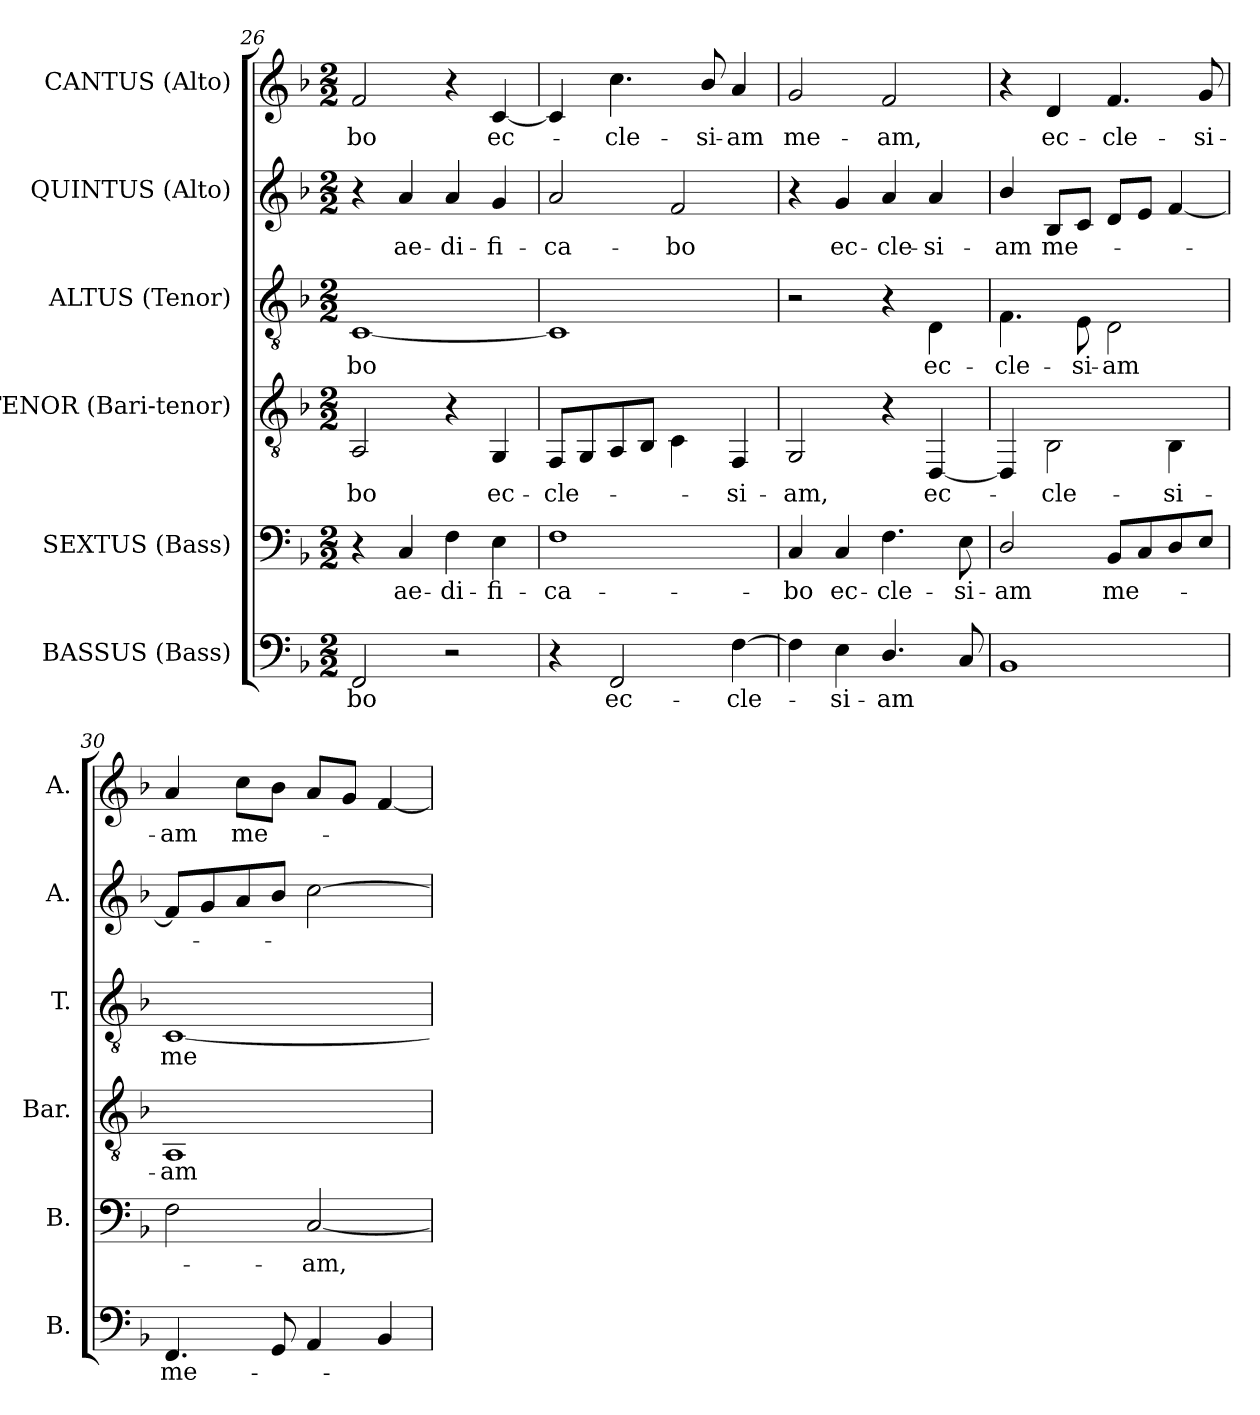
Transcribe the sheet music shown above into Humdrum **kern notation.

**kern	**text	**kern	**text	**kern	**text	**kern	**text	**kern	**text	**kern	**text
*part6	*part6	*part5	*part5	*part4	*part4	*part3	*part3	*part2	*part2	*part1	*part1
*staff6	*staff6	*staff5	*staff5	*staff4	*staff4	*staff3	*staff3	*staff2	*staff2	*staff1	*staff1
*I"BASSUS (Bass)	*	*I"SEXTUS (Bass)	*	*I"TENOR (Bari-tenor)	*	*I"ALTUS (Tenor)	*	*I"QUINTUS (Alto)	*	*I"CANTUS (Alto)	*
*I'B.	*	*I'B.	*	*I'Bar.	*	*I'T.	*	*I'A.	*	*I'A.	*
*clefF4	*	*clefF4	*	*clefGv2	*	*clefGv2	*	*clefG2	*	*clefG2	*
*k[b-]	*	*k[b-]	*	*k[b-]	*	*k[b-]	*	*k[b-]	*	*k[b-]	*
*F:	*	*F:	*	*F:	*	*F:	*	*F:	*	*F:	*
*M2/2	*	*M2/2	*	*M2/2	*	*M2/2	*	*M2/2	*	*M2/2	*
=26	=26	=26	=26	=26	=26	=26	=26	=26	=26	=26	=26
!	!LO:LY:b:color=#000000	!	!	!	!	!	!	!	!	!	!
!	!	!	!	!	!LO:LY:b:color=#000000	!	!	!	!	!	!
!	!	!	!	!	!	!	!LO:LY:b:color=#000000	!	!	!	!
!	!	!	!	!	!	!	!	!	!	!	!LO:LY:b:color=#000000
2FFi/	-bo	4r	.	2AAi/	-bo	[1Ci	-bo	4r	.	2fi/	-bo
!	!	!	!LO:LY:b:color=#000000	!	!	!	!	!	!	!	!
!	!	!	!	!	!	!	!	!	!LO:LY:b:color=#000000	!	!
.	.	4Ci/	ae-	.	.	.	.	4ai/	ae-	.	.
!	!	!	!LO:LY:b:color=#000000	!	!	!	!	!	!	!	!
!	!	!	!	!	!	!	!	!	!LO:LY:b:color=#000000	!	!
2r	.	4Fi\	-di-	4r	.	.	.	4ai/	-di-	4r	.
!	!	!	!LO:LY:b:color=#000000	!	!	!	!	!	!	!	!
!	!	!	!	!	!LO:LY:b:color=#000000	!	!	!	!	!	!
!	!	!	!	!	!	!	!	!	!LO:LY:b:color=#000000	!	!
!	!	!	!	!	!	!	!	!	!	!	!LO:LY:b:color=#000000
.	.	4Ei\	-fi-	4GGi/	ec-	.	.	4gi/	-fi-	[4ci/	ec-
=27	=27	=27	=27	=27	=27	=27	=27	=27	=27	=27	=27
!	!	!	!LO:LY:b:color=#000000	!	!	!	!	!	!	!	!
!	!	!	!	!	!LO:LY:b:color=#000000	!	!	!	!	!	!
!	!	!	!	!	!	!	!	!	!LO:LY:b:color=#000000	!	!
4r	.	1Fi	-ca-	8FFi/L	-cle-	1Ci]	.	2ai/	-ca-	4ci/]	.
.	.	.	.	8GGi/	.	.	.	.	.	.	.
!	!LO:LY:b:color=#000000	!	!	!	!	!	!	!	!	!	!
!	!	!	!	!	!	!	!	!	!	!	!LO:LY:b:color=#000000
2FFi/	ec-	.	.	8AAi/	.	.	.	.	.	4.cci\	-cle-
.	.	.	.	8BB-i/J	.	.	.	.	.	.	.
!	!	!	!	!	!	!	!	!	!LO:LY:b:color=#000000	!	!
.	.	.	.	4Ci\	.	.	.	2fi/	-bo	.	.
!	!	!	!	!	!	!	!	!	!	!	!LO:LY:b:color=#000000
.	.	.	.	.	.	.	.	.	.	8b-i/	-si-
!	!LO:LY:b:color=#000000	!	!	!	!	!	!	!	!	!	!
!	!	!	!	!	!LO:LY:b:color=#000000	!	!	!	!	!	!
!	!	!	!	!	!	!	!	!	!	!	!LO:LY:b:color=#000000
[4Fi\	-cle-	.	.	4FFi/	-si-	.	.	.	.	4ai/	-am
=28	=28	=28	=28	=28	=28	=28	=28	=28	=28	=28	=28
!	!	!	!LO:LY:b:color=#000000	!	!	!	!	!	!	!	!
!	!	!	!	!	!LO:LY:b:color=#000000	!	!	!	!	!	!
!	!	!	!	!	!	!	!	!	!	!	!LO:LY:b:color=#000000
4Fi\]	.	4Ci/	-bo	2GGi/	-am,	2r	.	4r	.	2gi/	me-
!	!LO:LY:b:color=#000000	!	!	!	!	!	!	!	!	!	!
!	!	!	!LO:LY:b:color=#000000	!	!	!	!	!	!	!	!
!	!	!	!	!	!	!	!	!	!LO:LY:b:color=#000000	!	!
4Ei\	-si-	4Ci/	ec-	.	.	.	.	4gi/	ec-	.	.
!	!LO:LY:b:color=#000000	!	!	!	!	!	!	!	!	!	!
!	!	!	!LO:LY:b:color=#000000	!	!	!	!	!	!	!	!
!	!	!	!	!	!	!	!	!	!LO:LY:b:color=#000000	!	!
!	!	!	!	!	!	!	!	!	!	!	!LO:LY:b:color=#000000
4.Di/	-am	4.Fi\	-cle-	4r	.	4r	.	4ai/	-cle-	2fi/	-am,
!	!	!	!	!	!LO:LY:b:color=#000000	!	!	!	!	!	!
!	!	!	!	!	!	!	!LO:LY:b:color=#000000	!	!	!	!
!	!	!	!	!	!	!	!	!	!LO:LY:b:color=#000000	!	!
.	.	.	.	[4DDi/	ec-	4Di\	ec-	4ai/	-si-	.	.
!	!	!	!LO:LY:b:color=#000000	!	!	!	!	!	!	!	!
8Ci/	.	8Ei\	-si-	.	.	.	.	.	.	.	.
=29	=29	=29	=29	=29	=29	=29	=29	=29	=29	=29	=29
!	!	!	!LO:LY:b:color=#000000	!	!	!	!	!	!	!	!
!	!	!	!	!	!	!	!LO:LY:b:color=#000000	!	!	!	!
!	!	!	!	!	!	!	!	!	!LO:LY:b:color=#000000	!	!
1BB-i	.	2Di/	-am	4DDi/]	.	4.Fi\	-cle-	4b-i/	-am	4r	.
!	!	!	!	!	!LO:LY:b:color=#000000	!	!	!	!	!	!
!	!	!	!	!	!	!	!	!	!LO:LY:b:color=#000000	!	!
!	!	!	!	!	!	!	!	!	!	!	!LO:LY:b:color=#000000
.	.	.	.	2BB-i\	-cle-	.	.	8B-i/L	me-	4di/	ec-
!	!	!	!	!	!	!	!LO:LY:b:color=#000000	!	!	!	!
.	.	.	.	.	.	8Ei\	-si-	8ci/J	.	.	.
!	!	!	!LO:LY:b:color=#000000	!	!	!	!	!	!	!	!
!	!	!	!	!	!	!	!LO:LY:b:color=#000000	!	!	!	!
!	!	!	!	!	!	!	!	!	!	!	!LO:LY:b:color=#000000
.	.	8BB-i/L	me-	.	.	2Di\	-am	8di/L	.	4.fi/	-cle-
.	.	8Ci/	.	.	.	.	.	8ei/J	.	.	.
!	!	!	!	!	!LO:LY:b:color=#000000	!	!	!	!	!	!
.	.	8Di/	.	4BB-i\	-si-	.	.	[4fi/	.	.	.
!	!	!	!	!	!	!	!	!	!	!	!LO:LY:b:color=#000000
.	.	8Ei/J	.	.	.	.	.	.	.	8gi/	-si-
=30	=30	=30	=30	=30	=30	=30	=30	=30	=30	=30	=30
!	!LO:LY:b:color=#000000	!	!	!	!	!	!	!	!	!	!
!	!	!	!	!	!LO:LY:b:color=#000000	!	!	!	!	!	!
!	!	!	!	!	!	!	!LO:LY:b:color=#000000	!	!	!	!
!	!	!	!	!	!	!	!	!	!	!	!LO:LY:b:color=#000000
4.FFi/	me-	2Fi\	.	1AAi	-am	[1Ci	me-	8fi/L]	.	4ai/	-am
.	.	.	.	.	.	.	.	8gi/	.	.	.
!	!	!	!	!	!	!	!	!	!	!	!LO:LY:b:color=#000000
.	.	.	.	.	.	.	.	8ai/	.	8cci\L	me-
8GGi/	.	.	.	.	.	.	.	8b-i/J	.	8b-i\J	.
!	!	!	!LO:LY:b:color=#000000	!	!	!	!	!	!	!	!
4AAi/	.	[2Ci/	-am,	.	.	.	.	[2cci\	.	8ai/L	.
.	.	.	.	.	.	.	.	.	.	8gi/J	.
4BB-i/	.	.	.	.	.	.	.	.	.	[4fi/	.
=	=	=	=	=	=	=	=	=	=	=	=
*-	*-	*-	*-	*-	*-	*-	*-	*-	*-	*-	*-
